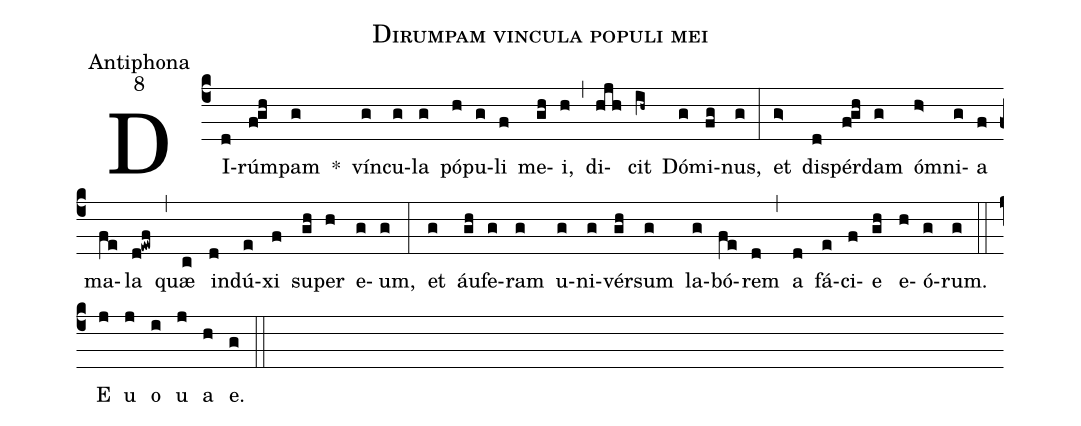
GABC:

name:Dirumpam vincula populi mei;
office-part:Antiphona;
mode:8;
%%
(c4)DI(d)rúm(f!gh)pam(g) *() vín(g)cu(g)la(g) pó(h)pu(g)li(f) me(gh)i,(h) (,) di(hjh)cit(ih~) Dó(g)mi(fg)nus,(g) (:) et(g>) di(d)spér(f!gh)dam(g) óm(h>)ni(g)a(f) ma(fe)la(d!ewf) (,) quæ(c) in(d)dú(e)xi(f) su(gh)per(h) e(g)um,(g) (:) et(g) áu(gh)fe(g)ram(g) u(g)ni(g)vér(gh)sum(g) la(g)bó(fe)rem(d) (,) a(d) fá(e)ci(f)e(gh) e(h)ó(g)rum.(g) (::) E(j) u(j) o(i) u(j) a(h) e.(g) (::)
